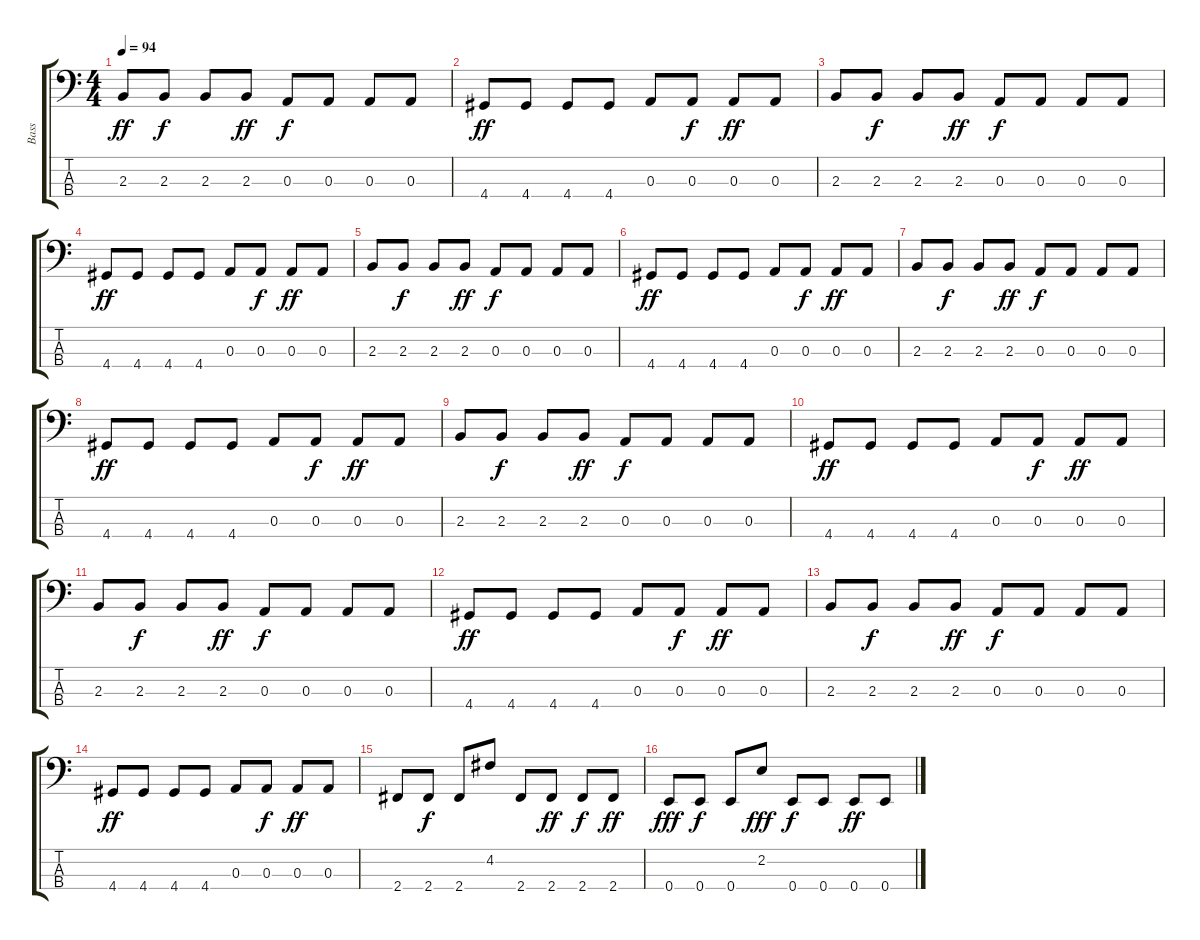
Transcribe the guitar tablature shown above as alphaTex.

\track ("Bass" "Bass") {instrument electricbassfinger}
\staff {score tabs}
\tuning (G2 D2 A1 E1) {hide}
\ts (4 4)
\tempo 94
\clef f4
\ks c
2.3.8{dy ff} 2.3.8{dy f} 2.3.8 2.3.8{dy ff} 0.3.8{dy f} 0.3.8 0.3.8 0.3.8 |
4.4.8{dy ff} 4.4.8 4.4.8 4.4.8 0.3.8 0.3.8{dy f} 0.3.8{dy ff} 0.3.8 |
2.3.8 2.3.8{dy f} 2.3.8 2.3.8{dy ff} 0.3.8{dy f} 0.3.8 0.3.8 0.3.8 |
4.4.8{dy ff} 4.4.8 4.4.8 4.4.8 0.3.8 0.3.8{dy f} 0.3.8{dy ff} 0.3.8 |
2.3.8 2.3.8{dy f} 2.3.8 2.3.8{dy ff} 0.3.8{dy f} 0.3.8 0.3.8 0.3.8 |
4.4.8{dy ff} 4.4.8 4.4.8 4.4.8 0.3.8 0.3.8{dy f} 0.3.8{dy ff} 0.3.8 |
2.3.8 2.3.8{dy f} 2.3.8 2.3.8{dy ff} 0.3.8{dy f} 0.3.8 0.3.8 0.3.8 |
4.4.8{dy ff} 4.4.8 4.4.8 4.4.8 0.3.8 0.3.8{dy f} 0.3.8{dy ff} 0.3.8 |
2.3.8 2.3.8{dy f} 2.3.8 2.3.8{dy ff} 0.3.8{dy f} 0.3.8 0.3.8 0.3.8 |
4.4.8{dy ff} 4.4.8 4.4.8 4.4.8 0.3.8 0.3.8{dy f} 0.3.8{dy ff} 0.3.8 |
2.3.8 2.3.8{dy f} 2.3.8 2.3.8{dy ff} 0.3.8{dy f} 0.3.8 0.3.8 0.3.8 |
4.4.8{dy ff} 4.4.8 4.4.8 4.4.8 0.3.8 0.3.8{dy f} 0.3.8{dy ff} 0.3.8 |
2.3.8 2.3.8{dy f} 2.3.8 2.3.8{dy ff} 0.3.8{dy f} 0.3.8 0.3.8 0.3.8 |
4.4.8{dy ff} 4.4.8 4.4.8 4.4.8 0.3.8 0.3.8{dy f} 0.3.8{dy ff} 0.3.8 |
2.4.8 2.4.8{dy f} 2.4.8 4.2.8 2.4.8 2.4.8{dy ff} 2.4.8{dy f} 2.4.8{dy ff} |
0.4.8{dy fff} 0.4.8{dy f} 0.4.8 2.2.8{dy fff} 0.4.8{dy f} 0.4.8 0.4.8{dy ff} 0.4.8
